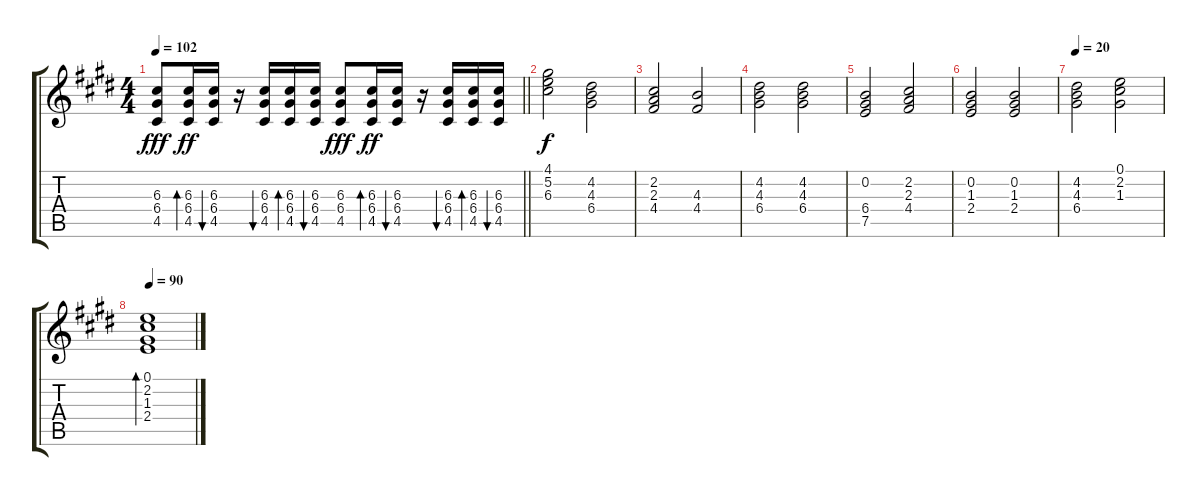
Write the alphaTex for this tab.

\track "" {instrument acousticguitarsteel}
\staff {score tabs}
\tuning (E4 B3 G3 D3 A2 E2) {hide}
\ts (4 4)
\tempo 102
\clef g2
\barLineRight lightlight
\ks e
(6.3 6.4 4.5).8{dy fff} (6.3 6.4 4.5).16{bd 60 dy ff} (6.3 6.4 4.5).16{bu 60} r.16 (6.3 6.4 4.5).16{bu 60} (6.3 6.4 4.5).16{bd 60} (6.3 6.4 4.5).16{bu 60} (6.3 6.4 4.5).8{dy fff} (6.3 6.4 4.5).16{bd 60 dy ff} (6.3 6.4 4.5).16{bu 60} r.16 (6.3 6.4 4.5).16{bu 60} (6.3 6.4 4.5).16{bd 60} (6.3 6.4 4.5).16{bu 60} |
\section ("" "")
(4.1 5.2 6.3).2{dy f} (4.2 4.3 6.4).2 |
(2.2 2.3 4.4).2 (4.3 4.4).2 |
(4.2 4.3 6.4).2 (4.2 4.3 6.4).2 |
(0.2 6.4 7.5).2 (2.2 2.3 4.4).2 |
(0.2 1.3 2.4).2 (0.2 1.3 2.4).2 |
\tempo 20
(4.2 4.3 6.4).2 (0.1 2.2 1.3).2 |
\tempo (90 0.0625)
(0.1 2.2 1.3 2.4).1{bd 120}
